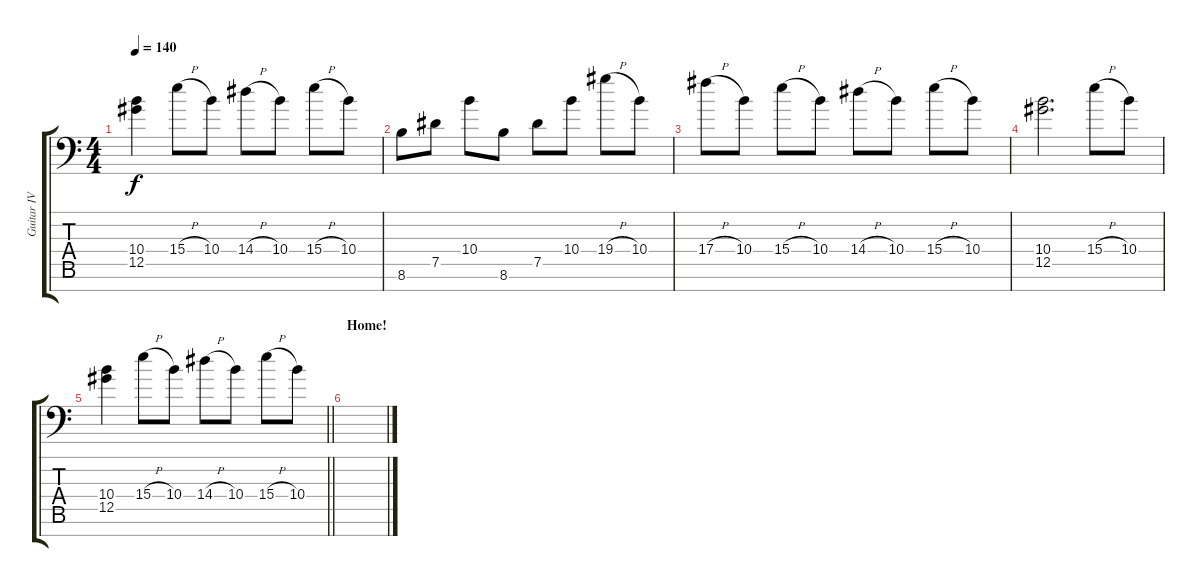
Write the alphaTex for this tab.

\track ("Guitar IV" "Guitar IV") {instrument distortionguitar}
\staff {score tabs}
\tuning (Eb4 Bb3 Gb3 Db3 Ab2 Eb2 Ab1) {hide}
\ts (4 4)
\tempo 140
\clef f4
\ks c
(10.4 12.5).4{dy f} 15.4{h}.8 10.4.8 14.4{h}.8 10.4.8 15.4{h}.8 10.4.8 |
8.6.8 7.5.8 10.4.8 8.6.8 7.5.8 10.4.8 19.4{h}.8 10.4.8 |
17.4{h}.8 10.4.8 15.4{h}.8 10.4.8 14.4{h}.8 10.4.8 15.4{h}.8 10.4.8 |
(10.4 12.5).2{d} 15.4{h}.8 10.4.8 |
\barLineRight lightlight
(10.4 12.5).4 15.4{h}.8 10.4.8 14.4{h}.8 10.4.8 15.4{h}.8 10.4.8 |
\section ("" "Home!")
